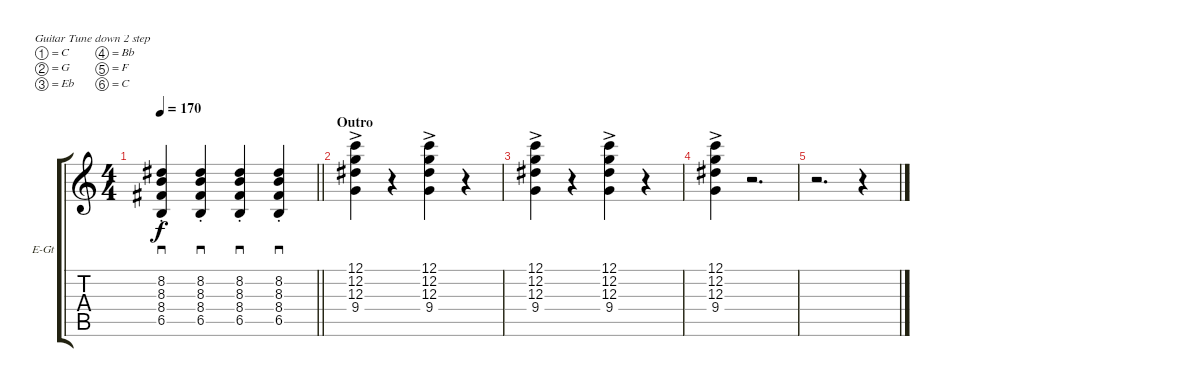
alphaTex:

\bracketExtendMode groupsimilarinstruments
\firstSystemTrackNameOrientation horizontal
\otherSystemsTrackNameOrientation horizontal
\track ("Josh Homme [Guitar1]" "E-Gt") {instrument distortionguitar}
\staff {score tabs}
\tuning (C4 G3 Eb3 Bb2 F2 C2)
\ts (4 4)
\tempo 170
\clef g2
\barLineRight lightlight
\ks c
(8.2{st} 8.3{st} 8.4{st} 6.5{st}).4{sd dy f} (8.2{st} 8.3{st} 8.4{st} 6.5{st}).4{sd} (8.2{st} 8.3{st} 8.4{st} 6.5{st}).4{sd} (8.2{st} 8.3{st} 8.4{st} 6.5{st}).4{sd} |
\section ("" "Outro")
(12.1{ac} 12.2{ac} 12.3{ac} 9.4{ac}).4 r.4 (12.1{ac} 12.2{ac} 12.3{ac} 9.4{ac}).4 r.4 |
(12.1{ac} 12.2{ac} 12.3{ac} 9.4{ac}).4 r.4 (12.1{ac} 12.2{ac} 12.3{ac} 9.4{ac}).4 r.4 |
(12.1{ac} 12.2{ac} 12.3{ac} 9.4{ac}).4 r.2{d} |
r.2{d} r.4
